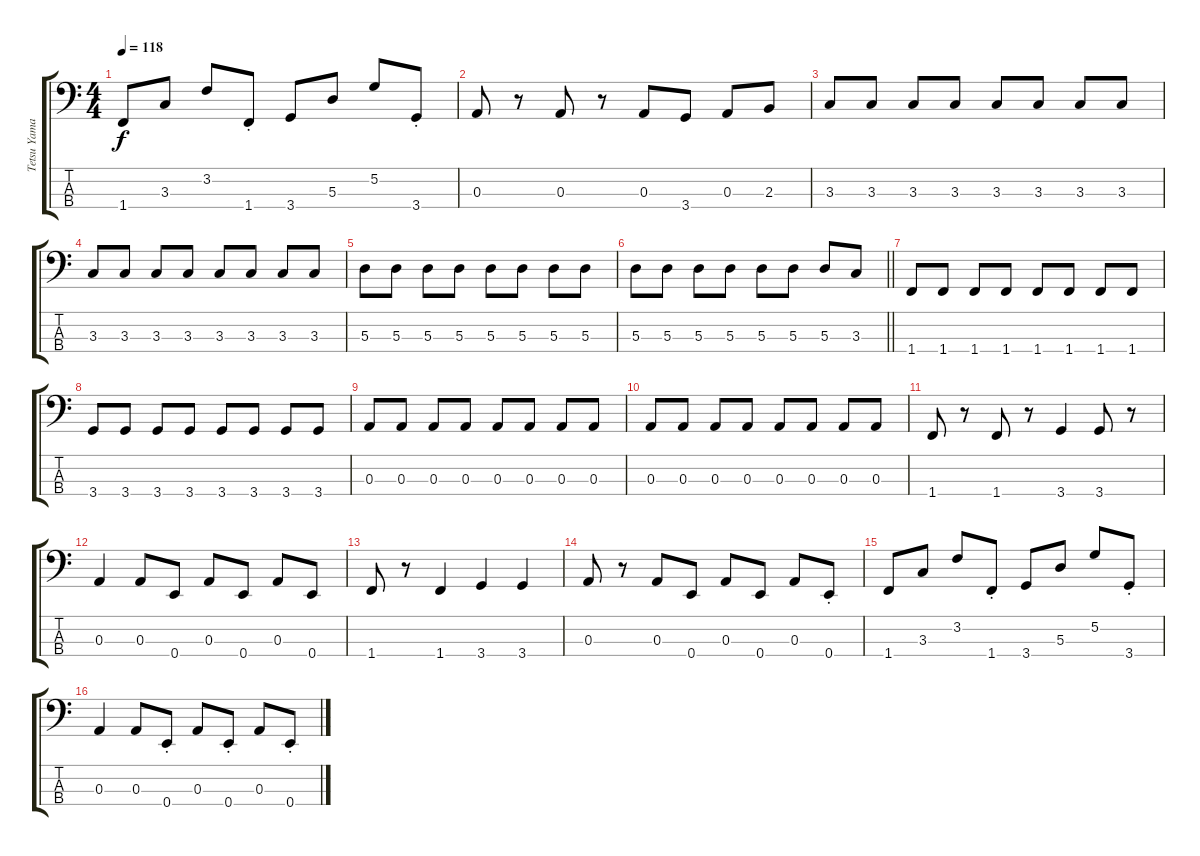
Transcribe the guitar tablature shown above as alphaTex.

\track ("Tetsu Yamauchi - Bass" "Tetsu Yama") {instrument electricbassfinger}
\staff {score tabs}
\tuning (G2 D2 A1 E1) {hide}
\ts (4 4)
\tempo 118
\clef f4
\ks c
1.4.8{dy f} 3.3.8 3.2.8 1.4{st}.8 3.4.8 5.3.8 5.2.8 3.4{st}.8 |
0.3.8 r.8 0.3.8 r.8 0.3.8 3.4.8 0.3.8 2.3.8 |
3.3.8 3.3.8 3.3.8 3.3.8 3.3.8 3.3.8 3.3.8 3.3.8 |
3.3.8 3.3.8 3.3.8 3.3.8 3.3.8 3.3.8 3.3.8 3.3.8 |
5.3.8 5.3.8 5.3.8 5.3.8 5.3.8 5.3.8 5.3.8 5.3.8 |
\barLineRight lightlight
5.3.8 5.3.8 5.3.8 5.3.8 5.3.8 5.3.8 5.3.8 3.3.8 |
1.4.8 1.4.8 1.4.8 1.4.8 1.4.8 1.4.8 1.4.8 1.4.8 |
3.4.8 3.4.8 3.4.8 3.4.8 3.4.8 3.4.8 3.4.8 3.4.8 |
0.3.8 0.3.8 0.3.8 0.3.8 0.3.8 0.3.8 0.3.8 0.3.8 |
0.3.8 0.3.8 0.3.8 0.3.8 0.3.8 0.3.8 0.3.8 0.3.8 |
1.4.8 r.8 1.4.8 r.8 3.4.4 3.4.8 r.8 |
0.3.4 0.3.8 0.4.8 0.3.8 0.4.8 0.3.8 0.4.8 |
1.4.8 r.8 1.4.4 3.4.4 3.4.4 |
0.3.8 r.8 0.3.8 0.4.8 0.3.8 0.4.8 0.3.8 0.4{st}.8 |
1.4.8 3.3.8 3.2.8 1.4{st}.8 3.4.8 5.3.8 5.2.8 3.4{st}.8 |
0.3.4 0.3.8 0.4{st}.8 0.3.8 0.4{st}.8 0.3.8 0.4{st}.8
